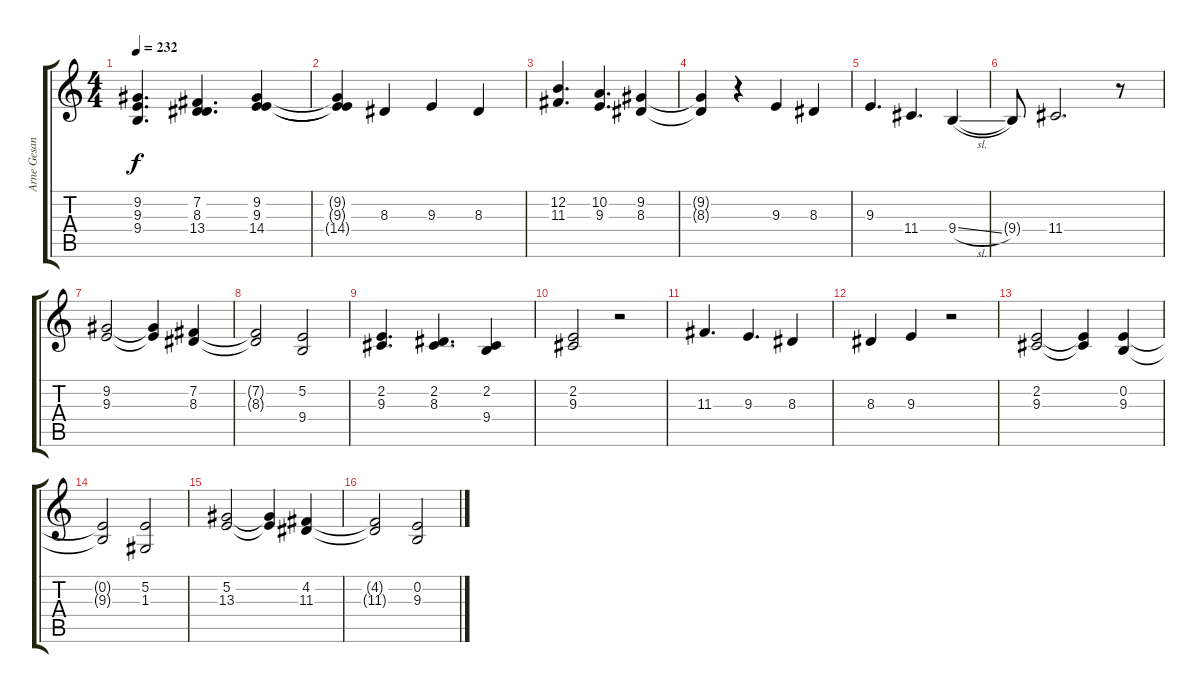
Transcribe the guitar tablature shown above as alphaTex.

\track ("Arne Gesang" "Arne Gesan") {instrument lead2sawtooth}
\staff {score tabs}
\tuning (E4 B3 G3 D3 A2 E2) {hide}
\ts (4 4)
\tempo 232
\clef g2
\ks c
(9.2 9.3 9.4).4{d dy f} (7.2 8.3 13.4).4{d} (9.2 9.3 14.4).4 |
(9.2{t} 9.3{t} 14.4{t}).4 8.3.4 9.3.4 8.3.4 |
(12.2 11.3).4{d} (10.2 9.3).4{d} (9.2 8.3).4 |
(9.2{t} 8.3{t}).4 r.4 9.3.4 8.3.4 |
9.3.4{d} 11.4.4{d} 9.4{sl}.4 |
9.4{t}.8 11.4.2{d} r.8 |
(9.2 9.3).2 (9.2{t} 9.3{t}).4 (7.2 8.3).4 |
(7.2{t} 8.3{t}).2 (5.2 9.4).2 |
(2.2 9.3).4{d} (2.2 8.3).4{d} (2.2 9.4).4 |
(2.2 9.3).2 r.2 |
11.3.4{d} 9.3.4{d} 8.3.4 |
8.3.4 9.3.4 r.2 |
(2.2 9.3).2 (2.2{t} 9.3{t}).4 (0.2 9.3).4 |
(0.2{t} 9.3{t}).2 (5.2 1.3).2 |
(5.2 13.3).2 (5.2{t} 13.3{t}).4 (4.2 11.3).4 |
(4.2{t} 11.3{t}).2 (0.2 9.3).2
